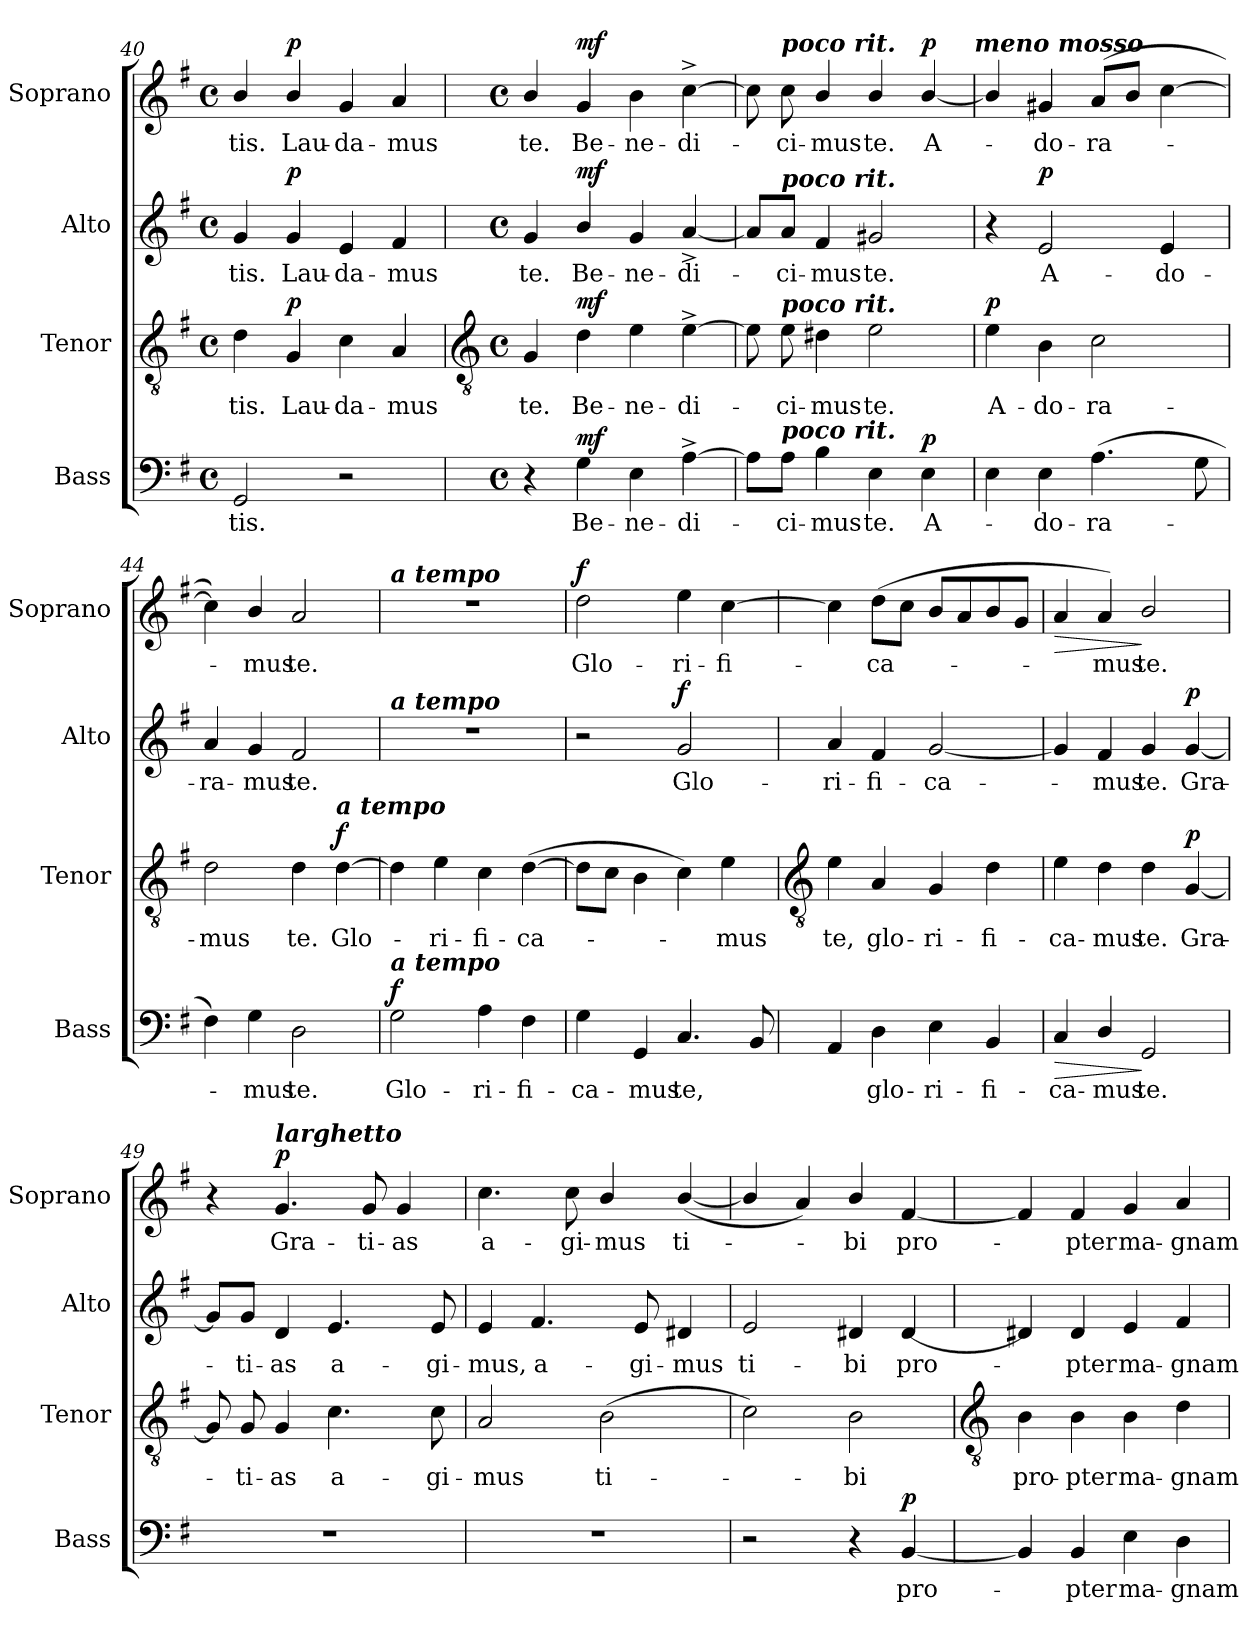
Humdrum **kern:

**kern	**text	**dynam	**kern	**text	**dynam	**kern	**text	**dynam	**kern	**text	**dynam
*part4	*part4	*part4	*part3	*part3	*part3	*part2	*part2	*part2	*part1	*part1	*part1
*staff4	*staff4	*staff4	*staff3	*staff3	*staff3	*staff2	*staff2	*staff2	*staff1	*staff1	*staff1
*I"Bass	*	*	*I"Tenor	*	*	*I"Alto	*	*	*I"Soprano	*	*
*I'Bass	*	*	*I'Tenor	*	*	*I'Alto	*	*	*I'Soprano	*	*
*clefF4	*	*	*clefGv2	*	*	*clefG2	*	*	*clefG2	*	*
*k[f#]	*	*	*k[f#]	*	*	*k[f#]	*	*	*k[f#]	*	*
*G:	*	*	*G:	*	*	*G:	*	*	*G:	*	*
*M4/4	*	*	*M4/4	*	*	*M4/4	*	*	*M4/4	*	*
*met(c)	*	*	*met(c)	*	*	*met(c)	*	*	*met(c)	*	*
=40	=40	=40	=40	=40	=40	=40	=40	=40	=40	=40	=40
!	!LO:LY:b	!	!	!LO:LY:b	!	!	!LO:LY:b	!	!	!LO:LY:b	!
2GG	-tis.	.	4d	-tis.	.	4g	tis.	.	4b/	-tis.	.
!	!	!	!	!LO:LY:b	!LO:DY:b	!	!LO:LY:b	!LO:DY:b	!	!LO:LY:b	!LO:DY:b
.	.	.	4G	Lau-	p	4g	Lau-	p	4b/	Lau-	p
!	!	!	!	!LO:LY:b	!	!	!LO:LY:b	!	!	!LO:LY:b	!
2r	.	.	4c	-da-	.	4e	-da-	.	4g	-da-	.
!	!	!	!	!LO:LY:b	!	!	!LO:LY:b	!	!	!LO:LY:b	!
.	.	.	4A	-mus	.	4f#	-mus	.	4a	-mus	.
!!LO:LB:g=z
=41	=41	=41	=41	=41	=41	=41	=41	=41	=41	=41	=41
*	*	*	*clefGv2	*	*	*	*	*	*	*	*
*M4/4	*	*	*M4/4	*	*	*M4/4	*	*	*M4/4	*	*
*met(c)	*	*	*met(c)	*	*	*met(c)	*	*	*met(c)	*	*
!	!	!	!	!LO:LY:b	!	!	!LO:LY:b	!	!	!LO:LY:b	!
4r	.	.	4G	te.	.	4g	te.	.	4b/	te.	.
!	!LO:LY:b	!LO:DY:b	!	!LO:LY:b	!LO:DY:b	!	!LO:LY:b	!LO:DY:b	!	!LO:LY:b	!LO:DY:b
4G	Be-	mf	4d	Be-	mf	4b/	Be-	mf	4g	Be-	mf
!	!LO:LY:b	!	!	!LO:LY:b	!	!	!LO:LY:b	!	!	!LO:LY:b	!
4E	-ne-	.	4e	-ne-	.	4g	-ne-	.	4b	-ne-	.
!	!LO:LY:b	!	!	!LO:LY:b	!	!	!LO:LY:b	!	!	!LO:LY:b	!
[4A^	-di-	.	[4e^	-di-	.	[4a^	-di-	.	[4cc^	-di-	.
=42	=42	=42	=42	=42	=42	=42	=42	=42	=42	=42	=42
8A\L]	.	.	8e]	.	.	8a/L]	.	.	8cc]	.	.
!	!	!	!	!	!	!	!	!	!LO:TX:a:Bi:t=poco rit.	!	!
!	!	!	!	!	!	!LO:TX:a:Bi:t=poco rit.	!	!	!	!	!
!	!	!	!LO:TX:a:Bi:t=poco rit.	!	!	!	!	!	!	!	!
!LO:TX:a:Bi:t=poco rit.	!	!	!	!	!	!	!	!	!	!	!
!	!LO:LY:b	!	!	!LO:LY:b	!	!	!LO:LY:b	!	!	!LO:LY:b	!
8A\J	ci-	.	8e	ci-	.	8a/J	ci-	.	8cc	ci-	.
!	!LO:LY:b	!	!	!LO:LY:b	!	!	!LO:LY:b	!	!	!LO:LY:b	!
4B	-mus	.	4d#X	-mus	.	4f#	-mus	.	4b/	-mus	.
!	!LO:LY:b	!	!	!LO:LY:b	!	!	!LO:LY:b	!	!	!LO:LY:b	!
4E	te.	.	2e	te.	.	2g#X	te.	.	4b/	te.	.
*	*	*	*	*	*	*	*	*	*MM72	*	*
!	!LO:LY:b	!LO:DY:b	!	!	!	!	!	!	!	!LO:LY:b	!LO:DY:b
4E	A-	p	.	.	.	.	.	.	[4b/	A-	p
!	!	!	!	!	!	!	!	!	!LO:TX:a:Bi:t=meno mosso	!	!
=43	=43	=43	=43	=43	=43	=43	=43	=43	=43	=43	=43
!	!	!	!	!LO:LY:b	!LO:DY:b	!	!	!	!	!	!
4E	.	.	4e	A-	p	4r	.	.	4b/]	.	.
!	!LO:LY:b	!	!	!LO:LY:b	!	!	!LO:LY:b	!LO:DY:b	!	!LO:LY:b	!
4E	do-	.	4B	-do-	.	2e	A-	p	4g#X	do-	.
!	!LO:LY:b	!	!	!LO:LY:b	!	!	!	!	!	!LO:LY:b	!
(>4.A	-ra-	.	2c	-ra-	.	.	.	.	(<8aL	-ra-	.
.	.	.	.	.	.	.	.	.	8bJ	.	.
!	!	!	!	!	!	!	!LO:LY:b	!	!	!	!
.	.	.	.	.	.	4e	-do-	.	[4cc	.	.
8G	.	.	.	.	.	.	.	.	.	.	.
=44	=44	=44	=44	=44	=44	=44	=44	=44	=44	=44	=44
!	!	!	!	!LO:LY:b	!	!	!LO:LY:b	!	!	!	!
4F#)	.	.	2d	-mus	.	4a	-ra-	.	4cc])	.	.
!	!LO:LY:b	!	!	!	!	!	!LO:LY:b	!	!	!LO:LY:b	!
4G	mus	.	.	.	.	4g	-mus	.	4b/	mus	.
!	!LO:LY:b	!	!	!LO:LY:b	!	!	!LO:LY:b	!	!	!LO:LY:b	!
2D	te.	.	4d	te.	.	2f#	te.	.	2a	te.	.
!	!	!	!LO:TX:a:Bi:t=a tempo	!	!	!	!	!	!	!	!
!	!	!	!	!LO:LY:b	!LO:DY:b	!	!	!	!	!	!
.	.	.	[4d	Glo-	f	.	.	.	.	.	.
=45	=45	=45	=45	=45	=45	=45	=45	=45	=45	=45	=45
*	*	*	*	*	*	*	*	*	*MM84	*	*
!	!	!	!	!	!	!	!	!	!LO:TX:a:Bi:t=a tempo	!	!
!	!	!	!	!	!	!LO:TX:a:Bi:t=a tempo	!	!	!	!	!
!LO:TX:a:Bi:t=a tempo	!	!	!	!	!	!	!	!	!	!	!
!	!LO:LY:b	!LO:DY:b	!	!	!	!	!	!	!	!	!
2G	Glo-	f	4d]	.	.	1r	.	.	1r	.	.
!	!	!	!	!LO:LY:b	!	!	!	!	!	!	!
.	.	.	4e	ri-	.	.	.	.	.	.	.
!	!LO:LY:b	!	!	!LO:LY:b	!	!	!	!	!	!	!
4A	-ri-	.	4c	-fi-	.	.	.	.	.	.	.
!	!LO:LY:b	!	!	!LO:LY:b	!	!	!	!	!	!	!
4F#	-fi-	.	(>[4d	-ca-	.	.	.	.	.	.	.
=46	=46	=46	=46	=46	=46	=46	=46	=46	=46	=46	=46
!	!LO:LY:b	!	!	!	!	!	!	!	!	!LO:LY:b	!LO:DY:b
4G	-ca-	.	8dL]	.	.	2r	.	.	2dd	Glo-	f
.	.	.	8cJ	.	.	.	.	.	.	.	.
!	!LO:LY:b	!	!	!	!	!	!	!	!	!	!
4GG	-mus	.	4B	.	.	.	.	.	.	.	.
!	!LO:LY:b	!	!	!	!	!	!LO:LY:b	!LO:DY:b	!	!LO:LY:b	!
4.C	te,	.	4c)	.	.	2g	Glo-	f	4ee	-ri-	.
!	!	!	!	!LO:LY:b	!	!	!	!	!	!LO:LY:b	!
.	.	.	4e	mus	.	.	.	.	[4cc	-fi-	.
8BB	.	.	.	.	.	.	.	.	.	.	.
!!LO:LB:g=z
=47	=47	=47	=47	=47	=47	=47	=47	=47	=47	=47	=47
*	*	*	*clefGv2	*	*	*	*	*	*	*	*
!	!	!	!	!LO:LY:b	!	!	!LO:LY:b	!	!	!	!
4AA	.	.	4e	te,	.	4a	-ri-	.	4cc]	.	.
!	!LO:LY:b	!	!	!LO:LY:b	!	!	!LO:LY:b	!	!	!LO:LY:b	!
4D	glo-	.	4A	glo-	.	4f#	-fi-	.	(>8ddL	ca-	.
.	.	.	.	.	.	.	.	.	8ccJ	.	.
!	!LO:LY:b	!	!	!LO:LY:b	!	!	!LO:LY:b	!	!	!	!
4E	-ri-	.	4G	-ri-	.	[2g	-ca-	.	8bL	.	.
.	.	.	.	.	.	.	.	.	8a	.	.
!	!LO:LY:b	!	!	!LO:LY:b	!	!	!	!	!	!	!
4BB	-fi-	.	4d	-fi-	.	.	.	.	8b	.	.
.	.	.	.	.	.	.	.	.	8gJ	.	.
=48	=48	=48	=48	=48	=48	=48	=48	=48	=48	=48	=48
!	!LO:LY:b	!LO:HP:b	!	!LO:LY:b	!	!	!	!	!	!	!LO:HP:b
4C	-ca-	>	4e	-ca-	.	4g]	.	.	4a	.	>
!	!LO:LY:b	!	!	!LO:LY:b	!	!	!LO:LY:b	!	!	!LO:LY:b	!
4D/	-mus	.	4d	-mus	.	4f#	mus	.	4a)	mus	.
!	!LO:LY:b	!	!	!LO:LY:b	!	!	!LO:LY:b	!	!	!LO:LY:b	!
2GG	te.	]	4d	te.	.	4g	te.	.	2b/	te.	]
!	!	!	!	!LO:LY:b	!LO:DY:b	!	!LO:LY:b	!LO:DY:b	!	!	!
.	.	.	[4G	Gra-	p	[4g	Gra-	p	.	.	.
=49	=49	=49	=49	=49	=49	=49	=49	=49	=49	=49	=49
1r	.	.	8G]	.	.	8g/L]	.	.	4r	.	.
!	!	!	!	!LO:LY:b	!	!	!LO:LY:b	!	!	!	!
.	.	.	8G	ti-	.	8g/J	ti-	.	.	.	.
*	*	*	*	*	*	*	*	*	*MM69	*	*
!	!	!	!	!	!	!	!	!	!LO:TX:a:Bi:t=larghetto	!	!
!	!	!	!	!LO:LY:b	!	!	!LO:LY:b	!	!	!LO:LY:b	!LO:DY:b
.	.	.	4G	-as	.	4d	-as	.	4.g	Gra-	p
!	!	!	!	!LO:LY:b	!	!	!LO:LY:b	!	!	!	!
.	.	.	4.c	a-	.	4.e	a-	.	.	.	.
!	!	!	!	!	!	!	!	!	!	!LO:LY:b	!
.	.	.	.	.	.	.	.	.	8g	-ti-	.
!	!	!	!	!	!	!	!	!	!	!LO:LY:b	!
.	.	.	.	.	.	.	.	.	4g	-as	.
!	!	!	!	!LO:LY:b	!	!	!LO:LY:b	!	!	!	!
.	.	.	8c	-gi-	.	8e	-gi-	.	.	.	.
=50	=50	=50	=50	=50	=50	=50	=50	=50	=50	=50	=50
!	!	!	!	!LO:LY:b	!	!	!LO:LY:b	!	!	!LO:LY:b	!
1r	.	.	2A	-mus	.	4e	-mus,	.	4.cc	a-	.
!	!	!	!	!	!	!	!LO:LY:b	!	!	!	!
.	.	.	.	.	.	4.f#	a-	.	.	.	.
!	!	!	!	!	!	!	!	!	!	!LO:LY:b	!
.	.	.	.	.	.	.	.	.	8cc	-gi-	.
!	!	!	!	!LO:LY:b	!	!	!	!	!	!LO:LY:b	!
.	.	.	(>2B	ti-	.	.	.	.	4b/	-mus	.
!	!	!	!	!	!	!	!LO:LY:b	!	!	!	!
.	.	.	.	.	.	8e	-gi-	.	.	.	.
!	!	!	!	!	!	!	!LO:LY:b	!	!	!LO:LY:b	!
.	.	.	.	.	.	4d#X	-mus	.	(<[4b/	ti-	.
=51	=51	=51	=51	=51	=51	=51	=51	=51	=51	=51	=51
!	!	!	!	!	!	!	!LO:LY:b	!	!	!	!
2r	.	.	2c)	.	.	2e	ti-	.	4b/]	.	.
.	.	.	.	.	.	.	.	.	4a)	.	.
!	!	!	!	!LO:LY:b	!	!	!LO:LY:b	!	!	!LO:LY:b	!
4r	.	.	2B	bi	.	4d#X	-bi	.	4b/	bi	.
!	!LO:LY:b	!LO:DY:b	!	!	!	!	!LO:LY:b	!	!	!LO:LY:b	!
[4BB	pro-	p	.	.	.	[4d#	pro-	.	[4f#	pro-	.
!!LO:LB:g=z
=52	=52	=52	=52	=52	=52	=52	=52	=52	=52	=52	=52
*	*	*	*clefGv2	*	*	*	*	*	*	*	*
!	!	!	!	!LO:LY:b	!	!	!	!	!	!	!
4BB]	.	.	4B	pro-	.	4d#X]	.	.	4f#]	.	.
!	!LO:LY:b	!	!	!LO:LY:b	!	!	!LO:LY:b	!	!	!LO:LY:b	!
4BB	pter	.	4B	-pter	.	4d#	pter	.	4f#	pter	.
!	!LO:LY:b	!	!	!LO:LY:b	!	!	!LO:LY:b	!	!	!LO:LY:b	!
4E	ma-	.	4B	ma-	.	4e	ma-	.	4g	ma-	.
!	!LO:LY:b	!	!	!LO:LY:b	!	!	!LO:LY:b	!	!	!LO:LY:b	!
4D	-gnam	.	4d	-gnam	.	4f#	-gnam	.	4a	-gnam	.
=	=	=	=	=	=	=	=	=	=	=	=
*-	*-	*-	*-	*-	*-	*-	*-	*-	*-	*-	*-
